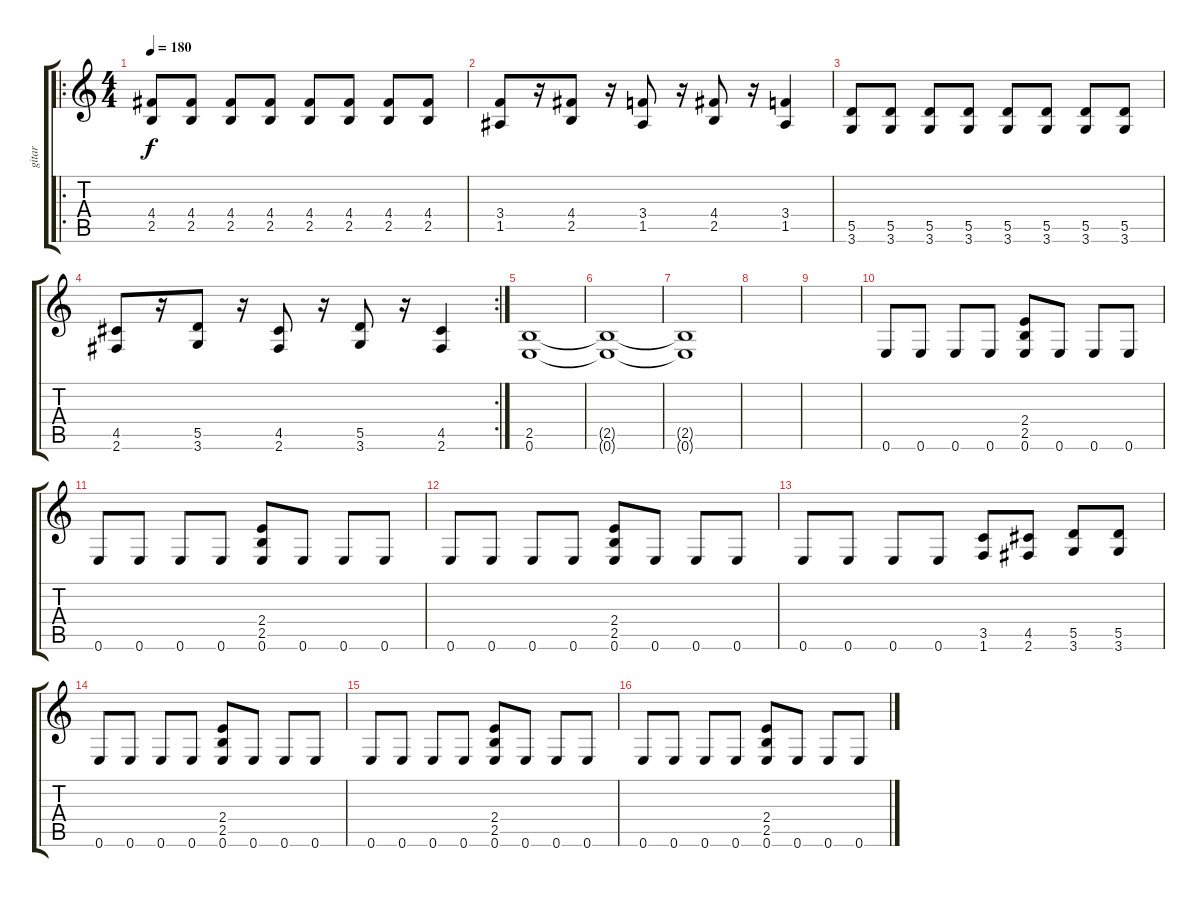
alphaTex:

\track ("gitar" "gitar") {instrument overdrivenguitar}
\staff {score tabs}
\tuning (E4 B3 G3 D3 A2 E2) {hide}
\ro
\ts (4 4)
\tempo 180
\clef g2
\ks c
(4.4 2.5).8{dy f} (4.4 2.5).8 (4.4 2.5).8 (4.4 2.5).8 (4.4 2.5).8 (4.4 2.5).8 (4.4 2.5).8 (4.4 2.5).8 |
(3.4 1.5).8 r.16 (4.4 2.5).8 r.16 (3.4 1.5).8 r.16 (4.4 2.5).8 r.16 (3.4 1.5).4 |
(5.5 3.6).8 (5.5 3.6).8 (5.5 3.6).8 (5.5 3.6).8 (5.5 3.6).8 (5.5 3.6).8 (5.5 3.6).8 (5.5 3.6).8 |
\rc 2
(4.5 2.6).8 r.16 (5.5 3.6).8 r.16 (4.5 2.6).8 r.16 (5.5 3.6).8 r.16 (4.5 2.6).4 |
(2.5 0.6).1 |
(2.5{t} 0.6{t}).1 |
(2.5{t} 0.6{t}).1 |
|
|
0.6.8 0.6.8 0.6.8 0.6.8 (2.4 2.5 0.6).8 0.6.8 0.6.8 0.6.8 |
0.6.8 0.6.8 0.6.8 0.6.8 (2.4 2.5 0.6).8 0.6.8 0.6.8 0.6.8 |
0.6.8 0.6.8 0.6.8 0.6.8 (2.4 2.5 0.6).8 0.6.8 0.6.8 0.6.8 |
0.6.8 0.6.8 0.6.8 0.6.8 (3.5 1.6).8 (4.5 2.6).8 (5.5 3.6).8 (5.5 3.6).8 |
0.6.8 0.6.8 0.6.8 0.6.8 (2.4 2.5 0.6).8 0.6.8 0.6.8 0.6.8 |
0.6.8 0.6.8 0.6.8 0.6.8 (2.4 2.5 0.6).8 0.6.8 0.6.8 0.6.8 |
0.6.8 0.6.8 0.6.8 0.6.8 (2.4 2.5 0.6).8 0.6.8 0.6.8 0.6.8
